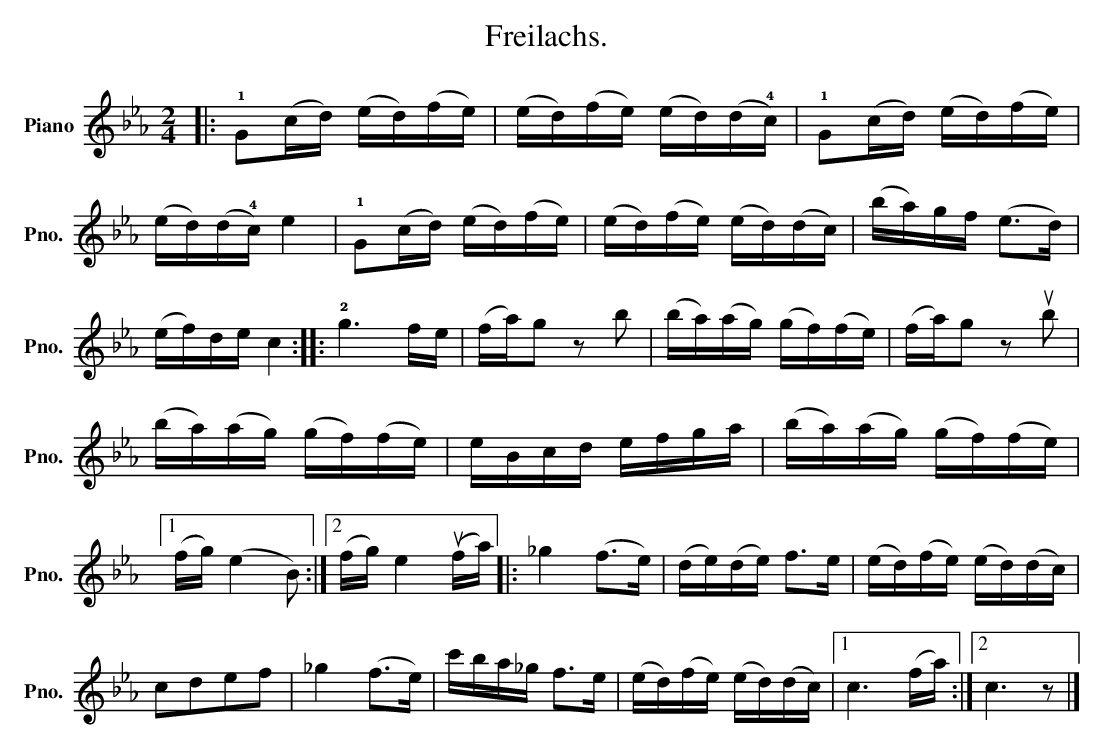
X:1
T:Freilachs.
L:1/16
M:2/4
K:Cmin
V:1 treble nm="Piano" snm="Pno."
V:1
|: !1!G2(cd) (ed)(fe) | (ed)(fe) (ed)(d!4!c) | !1!G2(cd) (ed)(fe) |$ (ed)(d!4!c) e4 | %4
 !1!G2(cd) (ed)(fe) | (ed)(fe) (ed)(dc) | (ba)gf (e2>d2) |$ (ef)de c4 :: !2!g6 fe | (fa)g2 z2 b2 | %10
 (ba)(ag) (gf)(fe) | (fa)g2 z2 ub2 |$ (ba)(ag) (gf)(fe) | eBcd efga | (ba)(ag) (gf)(fe) |1$ %15
 (fg) (e4 B2) :|2 (fg) e4 (ufa) |: _g4 (f2>e2) | (de)(de) f2>e2 | (ed)(fe) (ed)(dc) |$ c2d2e2f2 | %21
 _g4 (f2>e2) | c'ba_g f2>e2 | (ed)(fe) (ed)(dc) |1 c6 (fa) :|2 c6 z2 |] %26
